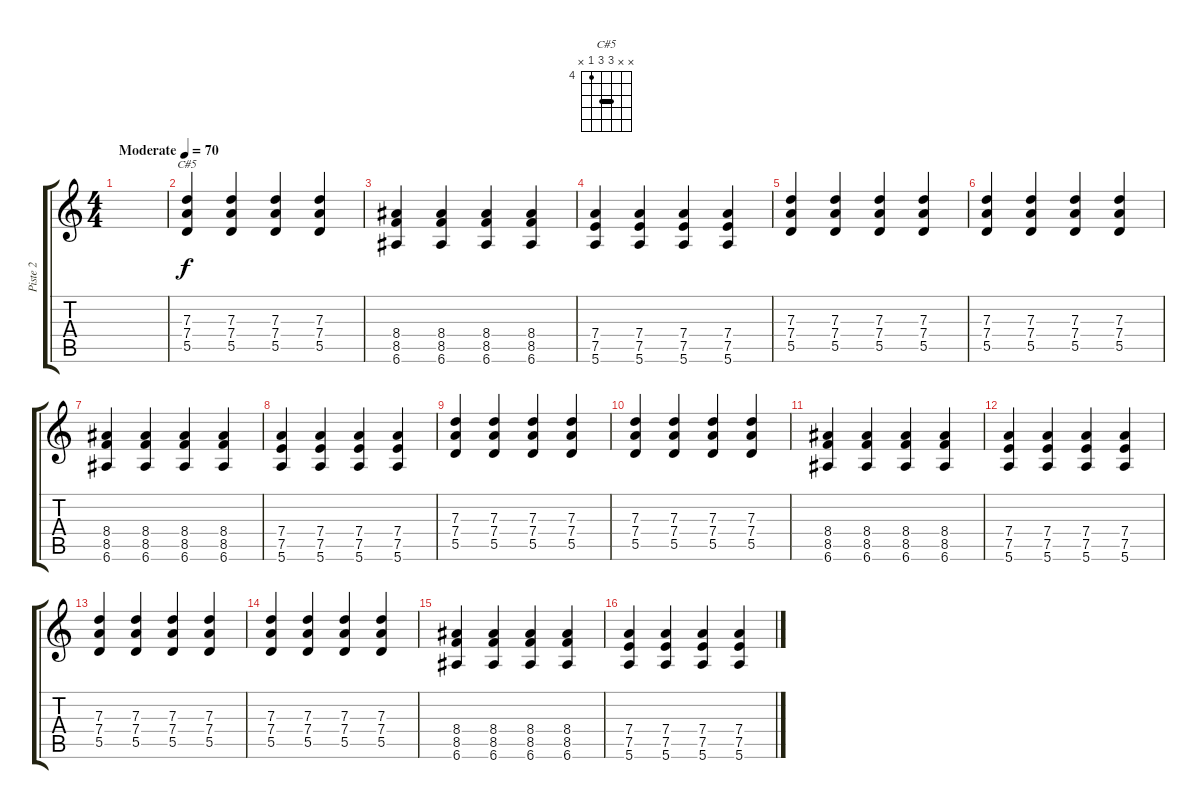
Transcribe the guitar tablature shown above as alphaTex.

\track ("Piste 2" "Piste 2") {instrument acousticguitarsteel}
\staff {score tabs}
\tuning (E4 B3 G3 D3 A2 E2) {hide}
\chord ("C#5" x x 6 6 4 x) {firstfret 4 barre 6}
\ts (4 4)
\tempo (70 "Moderate")
\clef g2
\ks c
|
(7.3 7.4 5.5).4{ch "C#5"} (7.3 7.4 5.5).4 (7.3 7.4 5.5).4 (7.3 7.4 5.5).4 |
(8.4 8.5 6.6).4 (8.4 8.5 6.6).4 (8.4 8.5 6.6).4 (8.4 8.5 6.6).4 |
(7.4 7.5 5.6).4 (7.4 7.5 5.6).4 (7.4 7.5 5.6).4 (7.4 7.5 5.6).4 |
(7.3 7.4 5.5).4 (7.3 7.4 5.5).4 (7.3 7.4 5.5).4 (7.3 7.4 5.5).4{txt ""} |
(7.3 7.4 5.5).4 (7.3 7.4 5.5).4 (7.3 7.4 5.5).4 (7.3 7.4 5.5).4 |
(8.4 8.5 6.6).4 (8.4 8.5 6.6).4 (8.4 8.5 6.6).4 (8.4 8.5 6.6).4 |
(7.4 7.5 5.6).4 (7.4 7.5 5.6).4 (7.4 7.5 5.6).4 (7.4 7.5 5.6).4 |
(7.3 7.4 5.5).4 (7.3 7.4 5.5).4 (7.3 7.4 5.5).4 (7.3 7.4 5.5).4 |
(7.3 7.4 5.5).4 (7.3 7.4 5.5).4 (7.3 7.4 5.5).4 (7.3 7.4 5.5).4 |
(8.4 8.5 6.6).4 (8.4 8.5 6.6).4 (8.4 8.5 6.6).4 (8.4 8.5 6.6).4 |
(7.4 7.5 5.6).4 (7.4 7.5 5.6).4 (7.4 7.5 5.6).4 (7.4 7.5 5.6).4 |
(7.3 7.4 5.5).4 (7.3 7.4 5.5).4 (7.3 7.4 5.5).4 (7.3 7.4 5.5).4 |
(7.3 7.4 5.5).4 (7.3 7.4 5.5).4 (7.3 7.4 5.5).4 (7.3 7.4 5.5).4 |
(8.4 8.5 6.6).4 (8.4 8.5 6.6).4 (8.4 8.5 6.6).4 (8.4 8.5 6.6).4 |
(7.4 7.5 5.6).4 (7.4 7.5 5.6).4 (7.4 7.5 5.6).4 (7.4 7.5 5.6).4
